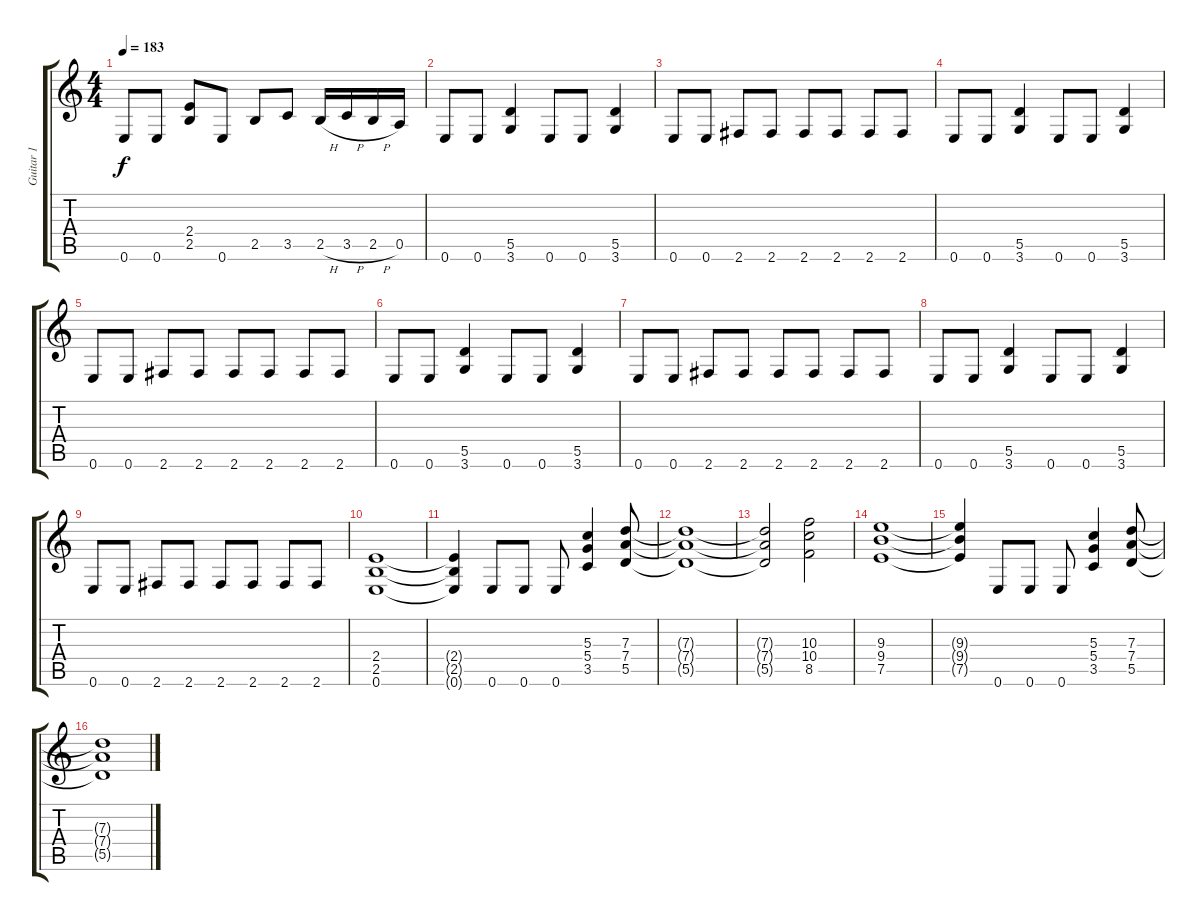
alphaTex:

\track ("Guitar 1" "Guitar 1") {instrument distortionguitar}
\staff {score tabs}
\tuning (E4 B3 G3 D3 A2 E2) {hide}
\ts (4 4)
\tempo 183
\clef g2
\ks c
0.6.8{dy f} 0.6.8 (2.4 2.5).8 0.6.8 2.5.8 3.5.8 2.5{h}.16 3.5{h}.16 2.5{h}.16 0.5.16 |
0.6.8 0.6.8 (5.5 3.6).4 0.6.8 0.6.8 (5.5 3.6).4 |
0.6.8 0.6.8 2.6.8 2.6.8 2.6.8 2.6.8 2.6.8 2.6.8 |
0.6.8 0.6.8 (5.5 3.6).4 0.6.8 0.6.8 (5.5 3.6).4 |
0.6.8 0.6.8 2.6.8 2.6.8 2.6.8 2.6.8 2.6.8 2.6.8 |
0.6.8 0.6.8 (5.5 3.6).4 0.6.8 0.6.8 (5.5 3.6).4 |
0.6.8 0.6.8 2.6.8 2.6.8 2.6.8 2.6.8 2.6.8 2.6.8 |
0.6.8 0.6.8 (5.5 3.6).4 0.6.8 0.6.8 (5.5 3.6).4 |
0.6.8 0.6.8 2.6.8 2.6.8 2.6.8 2.6.8 2.6.8 2.6.8 |
(2.4 2.5 0.6).1 |
(2.4{t} 2.5{t} 0.6{t}).4 0.6.8 0.6.8 0.6.8 (5.3 5.4 3.5).4 (7.3 7.4 5.5).8 |
(7.3{t} 7.4{t} 5.5{t}).1 |
(7.3{t} 7.4{t} 5.5{t}).2 (10.3 10.4 8.5).2 |
(9.3 9.4 7.5).1 |
(9.3{t} 9.4{t} 7.5{t}).4 0.6.8 0.6.8 0.6.8 (5.3 5.4 3.5).4 (7.3 7.4 5.5).8 |
(7.3{t} 7.4{t} 5.5{t}).1
